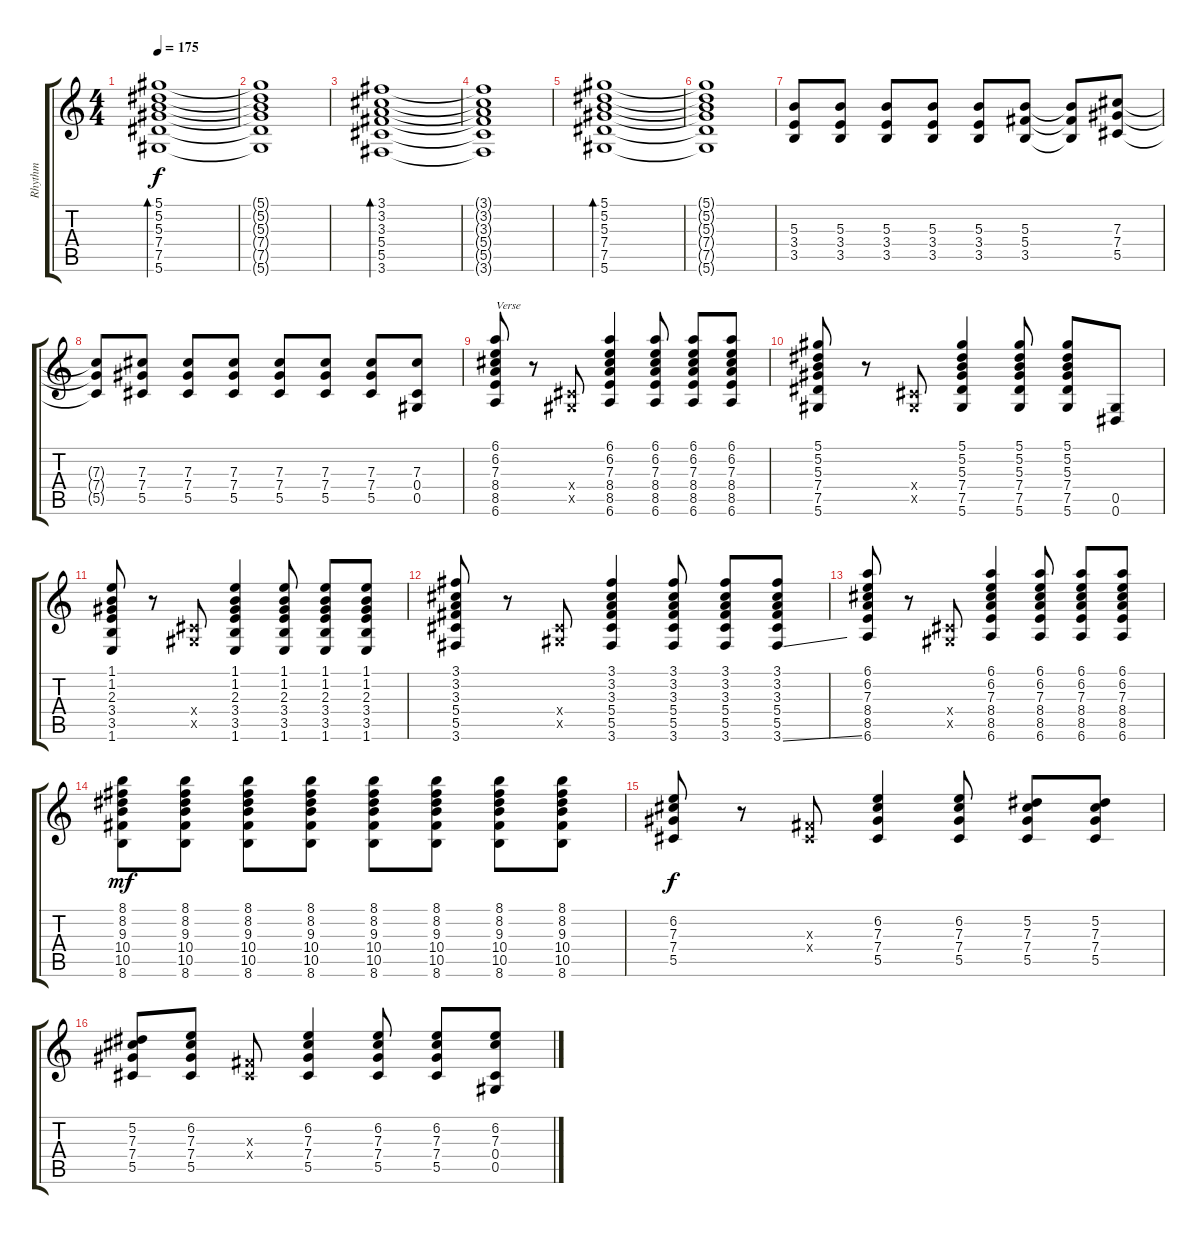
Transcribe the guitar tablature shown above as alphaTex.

\track ("Rhythm" "Rhythm") {instrument distortionguitar}
\staff {score tabs}
\tuning (Eb4 Bb3 Gb3 Db3 Ab2 Eb2) {hide}
\ts (4 4)
\tempo 175
\clef g2
\ks c
(5.1 5.2 5.3 7.4 7.5 5.6).1{bd 60 dy f} |
(5.1{t} 5.2{t} 5.3{t} 7.4{t} 7.5{t} 5.6{t}).1 |
(3.1 3.2 3.3 5.4 5.5 3.6).1{bd 60} |
(3.1{t} 3.2{t} 3.3{t} 5.4{t} 5.5{t} 3.6{t}).1 |
(5.1 5.2 5.3 7.4 7.5 5.6).1{bd 60} |
(5.1{t} 5.2{t} 5.3{t} 7.4{t} 7.5{t} 5.6{t}).1 |
(5.3 3.4 3.5).8 (5.3 3.4 3.5).8 (5.3 3.4 3.5).8 (5.3 3.4 3.5).8 (5.3 3.4 3.5).8 (5.3 5.4 3.5).8 (5.3{t} 5.4{t} 3.5{t}).8 (7.3 7.4 5.5).8 |
(7.3{t} 7.4{t} 5.5{t}).8 (7.3 7.4 5.5).8 (7.3 7.4 5.5).8 (7.3 7.4 5.5).8 (7.3 7.4 5.5).8 (7.3 7.4 5.5).8 (7.3 7.4 5.5).8 (7.3 0.4 0.5).8 |
(6.1 6.2 7.3 8.4 8.5 6.6).8{txt "Verse"} r.8 (0.4{x} 0.5{x}).8 (6.1 6.2 7.3 8.4 8.5 6.6).4 (6.1 6.2 7.3 8.4 8.5 6.6).8 (6.1 6.2 7.3 8.4 8.5 6.6).8 (6.1 6.2 7.3 8.4 8.5 6.6).8 |
(5.1 5.2 5.3 7.4 7.5 5.6).8 r.8 (0.4{x} 0.5{x}).8 (5.1 5.2 5.3 7.4 7.5 5.6).4 (5.1 5.2 5.3 7.4 7.5 5.6).8 (5.1 5.2 5.3 7.4 7.5 5.6).8 (0.5 0.6).8 |
(1.1 1.2 2.3 3.4 3.5 1.6).8 r.8 (0.4{x} 0.5{x}).8 (1.1 1.2 2.3 3.4 3.5 1.6).4 (1.1 1.2 2.3 3.4 3.5 1.6).8 (1.1 1.2 2.3 3.4 3.5 1.6).8 (1.1 1.2 2.3 3.4 3.5 1.6).8 |
(3.1 3.2 3.3 5.4 5.5 3.6).8 r.8 (0.4{x} 0.5{x}).8 (3.1 3.2 3.3 5.4 5.5 3.6).4 (3.1 3.2 3.3 5.4 5.5 3.6).8 (3.1 3.2 3.3 5.4 5.5 3.6).8 (3.1 3.2 3.3 5.4 5.5 3.6{ss}).8 |
(6.1 6.2 7.3 8.4 8.5 6.6).8 r.8 (0.4{x} 0.5{x}).8 (6.1 6.2 7.3 8.4 8.5 6.6).4 (6.1 6.2 7.3 8.4 8.5 6.6).8 (6.1 6.2 7.3 8.4 8.5 6.6).8 (6.1 6.2 7.3 8.4 8.5 6.6).8 |
(8.1 8.2 9.3 10.4 10.5 8.6).8{dy mf} (8.1 8.2 9.3 10.4 10.5 8.6).8 (8.1 8.2 9.3 10.4 10.5 8.6).8 (8.1 8.2 9.3 10.4 10.5 8.6).8 (8.1 8.2 9.3 10.4 10.5 8.6).8 (8.1 8.2 9.3 10.4 10.5 8.6).8 (8.1 8.2 9.3 10.4 10.5 8.6).8 (8.1 8.2 9.3 10.4 10.5 8.6).8 |
(6.2 7.3 7.4 5.5).8{dy f} r.8 (0.3{x} 0.4{x}).8 (6.2 7.3 7.4 5.5).4 (6.2 7.3 7.4 5.5).8 (5.2 7.3 7.4 5.5).8 (5.2 7.3 7.4 5.5).8 |
(5.2 7.3 7.4 5.5).8 (6.2 7.3 7.4 5.5).8 (0.3{x} 0.4{x}).8 (6.2 7.3 7.4 5.5).4 (6.2 7.3 7.4 5.5).8 (6.2 7.3 7.4 5.5).8 (6.2 7.3 0.4 0.5).8
